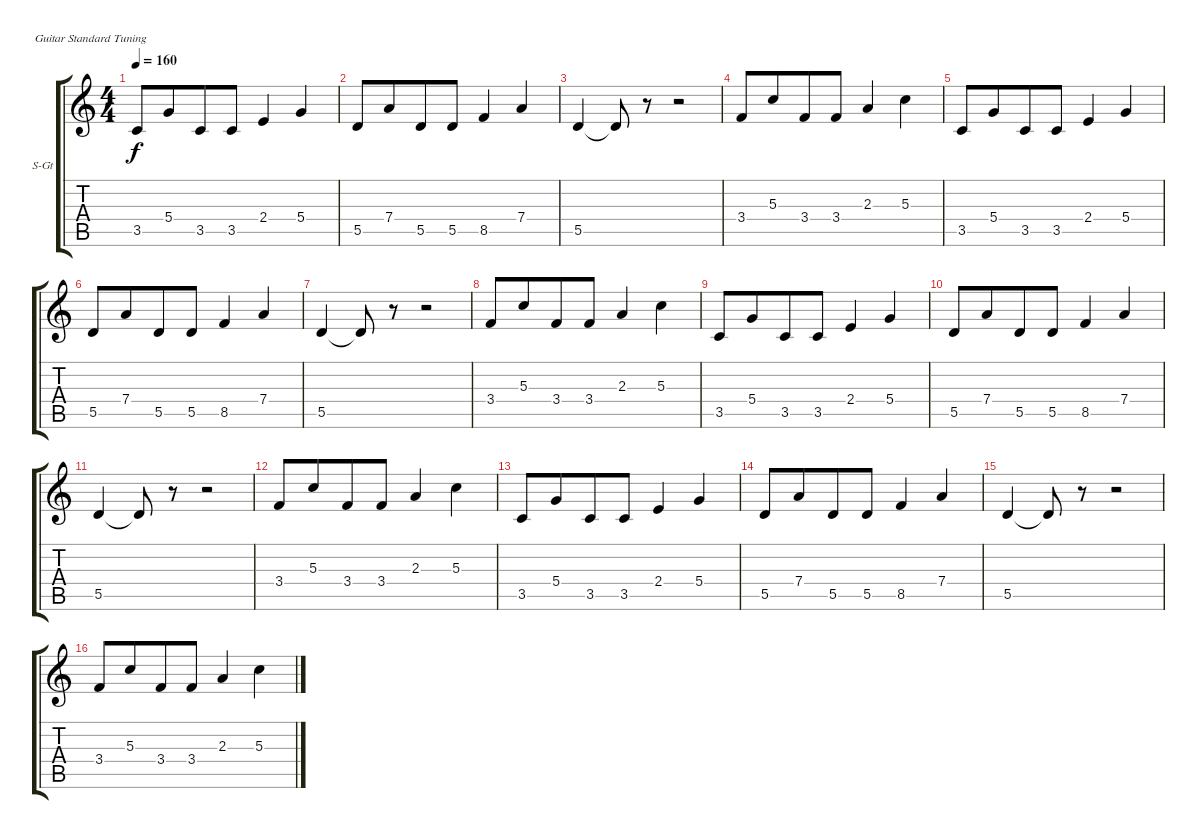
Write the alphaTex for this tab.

\bracketExtendMode groupsimilarinstruments
\firstSystemTrackNameOrientation horizontal
\otherSystemsTrackNameOrientation horizontal
\track ("Гитара 2" "S-Gt") {instrument acousticguitarsteel}
\staff {score tabs}
\tuning (E4 B3 G3 D3 A2 E2)
\ts (4 4)
\tempo 160
\clef g2
\ks c
3.5.8{dy f} 5.4.8{beam merge} 3.5.8 3.5.8 2.4.4 5.4.4 |
5.5.8 7.4.8{beam merge} 5.5.8 5.5.8 8.5.4 7.4.4 |
5.5.4 5.5{t}.8 r.8 r.2 |
3.4.8 5.3.8{beam merge} 3.4.8 3.4.8 2.3.4 5.3.4 |
3.5.8 5.4.8{beam merge} 3.5.8 3.5.8 2.4.4 5.4.4 |
5.5.8 7.4.8{beam merge} 5.5.8 5.5.8 8.5.4 7.4.4 |
5.5.4 5.5{t}.8 r.8 r.2 |
3.4.8 5.3.8{beam merge} 3.4.8 3.4.8 2.3.4 5.3.4 |
3.5.8 5.4.8{beam merge} 3.5.8 3.5.8 2.4.4 5.4.4 |
5.5.8 7.4.8{beam merge} 5.5.8 5.5.8 8.5.4 7.4.4 |
5.5.4 5.5{t}.8 r.8 r.2 |
3.4.8 5.3.8{beam merge} 3.4.8 3.4.8 2.3.4 5.3.4 |
3.5.8 5.4.8{beam merge} 3.5.8 3.5.8 2.4.4 5.4.4 |
5.5.8 7.4.8{beam merge} 5.5.8 5.5.8 8.5.4 7.4.4 |
5.5.4 5.5{t}.8 r.8 r.2 |
3.4.8 5.3.8{beam merge} 3.4.8 3.4.8 2.3.4 5.3.4
